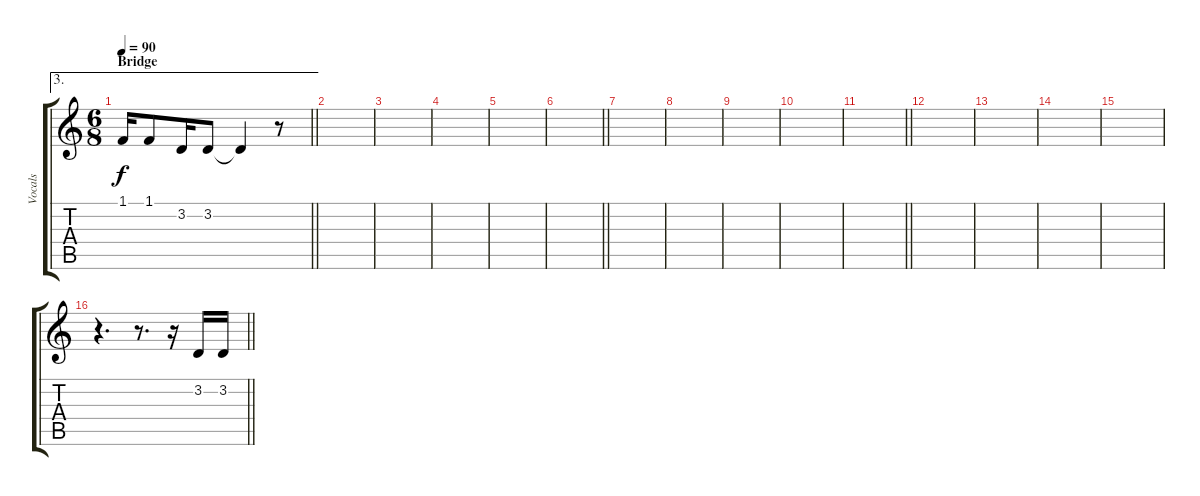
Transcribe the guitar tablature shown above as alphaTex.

\track ("Vocals" "Vocals") {instrument choiraahs}
\staff {score tabs}
\tuning (E4 B3 G3 D3 A2 E2) {hide}
\ae 3
\ts (6 8)
\section ("" "Bridge")
\tempo 90
\clef g2
\barLineRight lightlight
\ks c
1.1.16{dy f} 1.1.8 3.2.16 3.2.8 3.2{t}.4 r.8 |
|
|
|
|
\barLineRight lightlight
|
|
|
|
|
\barLineRight lightlight
|
|
|
|
|
\barLineRight lightlight
r.4{d} r.8{d} r.16 3.2.16 3.2.16
